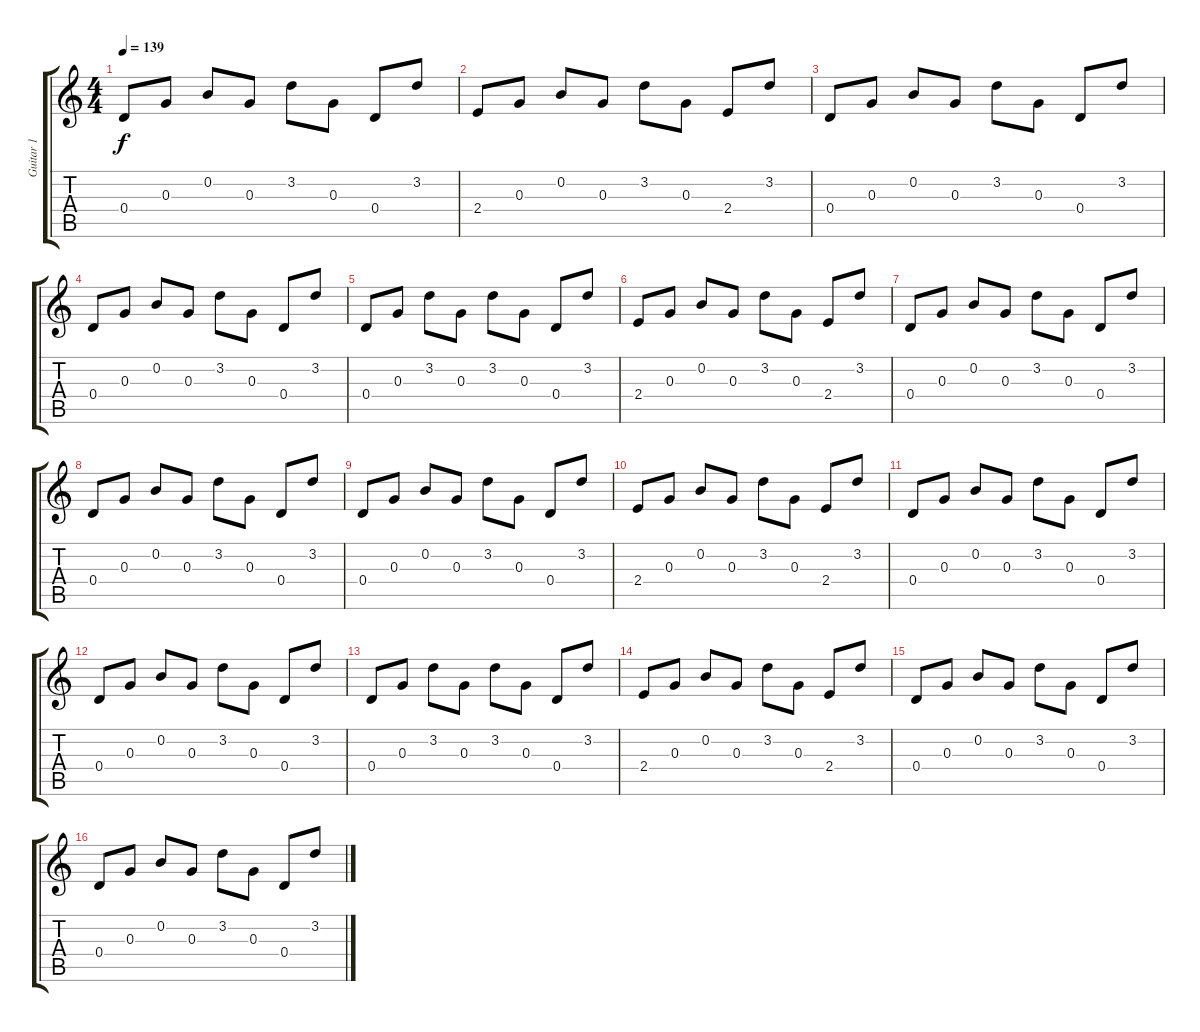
\track ("Guitar 1" "Guitar 1") {instrument electricguitarclean}
\staff {score tabs}
\tuning (E4 B3 G3 D3 A2 D2) {hide}
\ts (4 4)
\tempo 139
\clef g2
\ks c
0.4.8{dy f} 0.3.8 0.2.8 0.3.8 3.2.8 0.3.8 0.4.8 3.2.8 |
2.4.8 0.3.8 0.2.8 0.3.8 3.2.8 0.3.8 2.4.8 3.2.8 |
0.4.8 0.3.8 0.2.8 0.3.8 3.2.8 0.3.8 0.4.8 3.2.8 |
0.4.8 0.3.8 0.2.8 0.3.8 3.2.8 0.3.8 0.4.8 3.2.8 |
0.4.8 0.3.8 3.2.8 0.3.8 3.2.8 0.3.8 0.4.8 3.2.8 |
2.4.8 0.3.8 0.2.8 0.3.8 3.2.8 0.3.8 2.4.8 3.2.8 |
0.4.8 0.3.8 0.2.8 0.3.8 3.2.8 0.3.8 0.4.8 3.2.8 |
0.4.8 0.3.8 0.2.8 0.3.8 3.2.8 0.3.8 0.4.8 3.2.8 |
0.4.8 0.3.8 0.2.8 0.3.8 3.2.8 0.3.8 0.4.8 3.2.8 |
2.4.8 0.3.8 0.2.8 0.3.8 3.2.8 0.3.8 2.4.8 3.2.8 |
0.4.8 0.3.8 0.2.8 0.3.8 3.2.8 0.3.8 0.4.8 3.2.8 |
0.4.8 0.3.8 0.2.8 0.3.8 3.2.8 0.3.8 0.4.8 3.2.8 |
0.4.8 0.3.8 3.2.8 0.3.8 3.2.8 0.3.8 0.4.8 3.2.8 |
2.4.8 0.3.8 0.2.8 0.3.8 3.2.8 0.3.8 2.4.8 3.2.8 |
0.4.8 0.3.8 0.2.8 0.3.8 3.2.8 0.3.8 0.4.8 3.2.8 |
0.4.8 0.3.8 0.2.8 0.3.8 3.2.8 0.3.8 0.4.8 3.2.8
